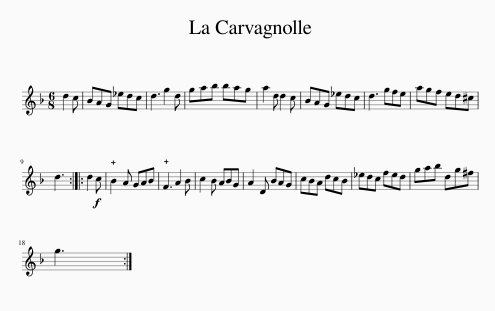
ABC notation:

X:1
L:1/8
M:6/8
I:linebreak $
K:F
V:1 treble
V:1
 d2 c | BAG _edc | d3 g2 d | gab bag | a2 d d2 c | %5
 BAG _edc | d3 gfe | agf ed^c |$ d3 :: d2!f! c | %10
 !plus!B2 A GAB | !plus!F3 A2 B | c2 B ABG | A2 D BAG | cBA dcB | %15
 _edc fed | gab dg^f |$ g3 :| %18
